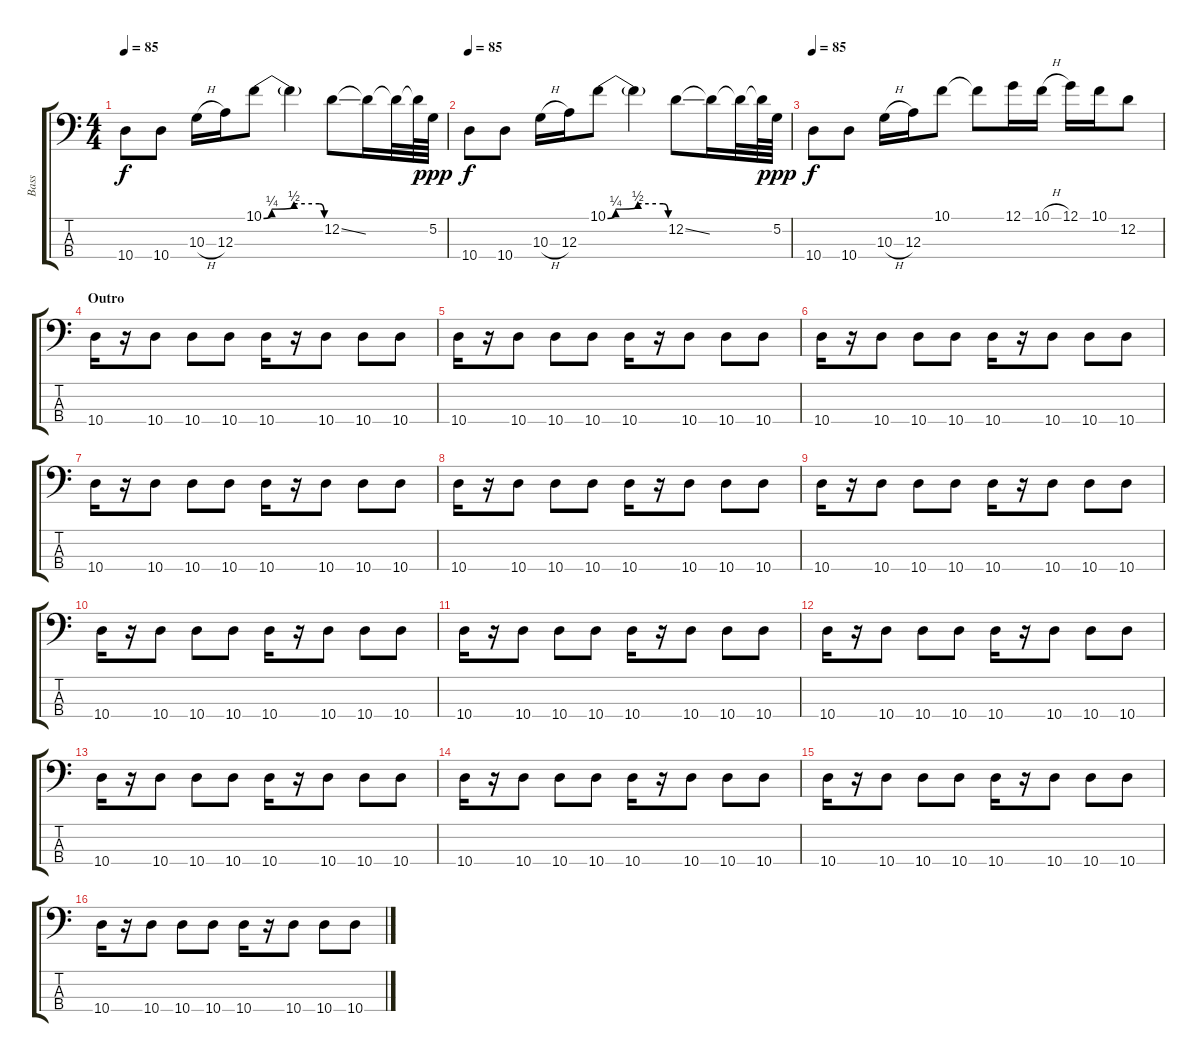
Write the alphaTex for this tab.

\track ("Bass" "Bass") {instrument electricbassfinger}
\staff {score tabs}
\tuning (G2 D2 A1 E1) {hide}
\ts (4 4)
\tempo 85
\clef f4
\ks c
10.4.8{dy f} 10.4.8 10.3{h}.16 12.3.16 10.1{be (custom 0 0 8 1 30 2 55 2 60 0)}.8 10.1{t}.4 12.2{ss}.8 12.2{t}.16 12.2{t}.32 12.2{t}.64 5.2.64{dy ppp} |
\tempo 85
10.4.8{dy f} 10.4.8 10.3{h}.16 12.3.16 10.1{be (custom 0 0 8 1 30 2 55 2 60 0)}.8 10.1{t}.4 12.2{ss}.8 12.2{t}.16 12.2{t}.32 12.2{t}.64 5.2.64{dy ppp} |
\tempo 85
10.4.8{dy f} 10.4.8 10.3{h}.16 12.3.16 10.1.8 10.1{t}.8 12.1.16 10.1{h}.16 12.1.16 10.1.16 12.2.8 |
\section ("" "Outro")
10.4.16 r.16 10.4.8 10.4.8 10.4.8 10.4.16 r.16 10.4.8 10.4.8 10.4.8 |
10.4.16 r.16 10.4.8 10.4.8 10.4.8 10.4.16 r.16 10.4.8 10.4.8 10.4.8 |
10.4.16 r.16 10.4.8 10.4.8 10.4.8 10.4.16 r.16 10.4.8 10.4.8 10.4.8 |
10.4.16 r.16 10.4.8 10.4.8 10.4.8 10.4.16 r.16 10.4.8 10.4.8 10.4.8 |
10.4.16 r.16 10.4.8 10.4.8 10.4.8 10.4.16 r.16 10.4.8 10.4.8 10.4.8 |
10.4.16 r.16 10.4.8 10.4.8 10.4.8 10.4.16 r.16 10.4.8 10.4.8 10.4.8 |
10.4.16 r.16 10.4.8 10.4.8 10.4.8 10.4.16 r.16 10.4.8 10.4.8 10.4.8 |
10.4.16 r.16 10.4.8 10.4.8 10.4.8 10.4.16 r.16 10.4.8 10.4.8 10.4.8 |
10.4.16 r.16 10.4.8 10.4.8 10.4.8 10.4.16 r.16 10.4.8 10.4.8 10.4.8 |
10.4.16 r.16 10.4.8 10.4.8 10.4.8 10.4.16 r.16 10.4.8 10.4.8 10.4.8 |
10.4.16 r.16 10.4.8 10.4.8 10.4.8 10.4.16 r.16 10.4.8 10.4.8 10.4.8 |
10.4.16 r.16 10.4.8 10.4.8 10.4.8 10.4.16 r.16 10.4.8 10.4.8 10.4.8 |
10.4.16 r.16 10.4.8 10.4.8 10.4.8 10.4.16 r.16 10.4.8 10.4.8 10.4.8
